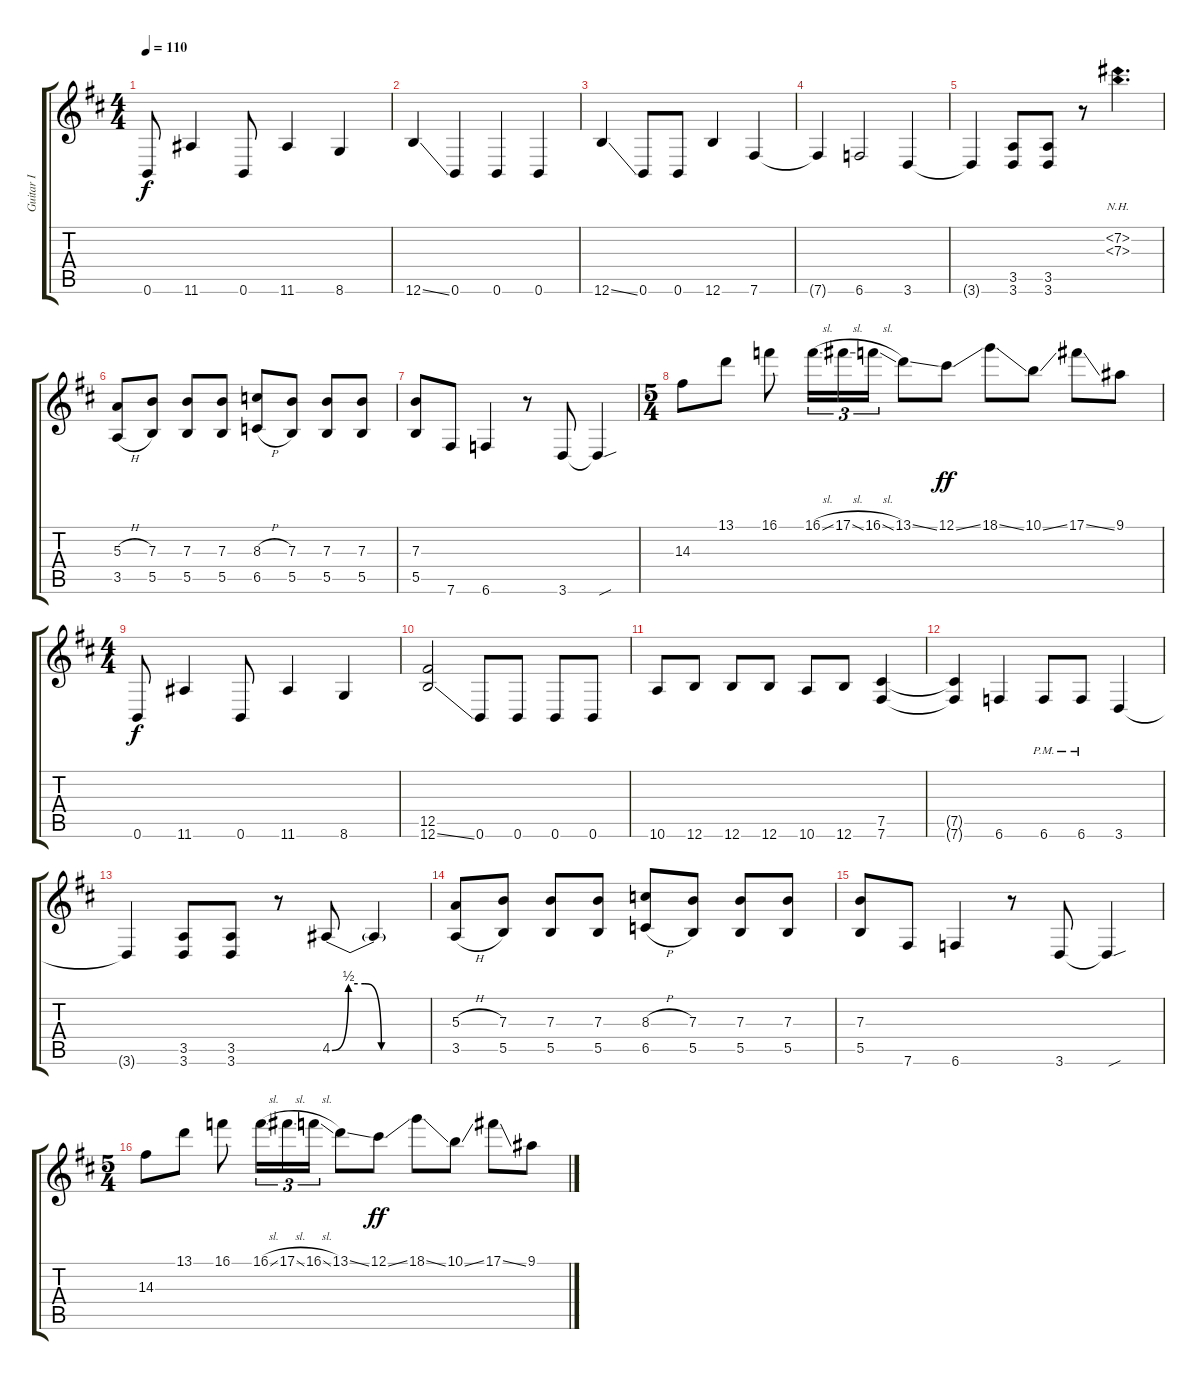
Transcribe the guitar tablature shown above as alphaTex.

\track ("Guitar I" "Guitar I") {instrument overdrivenguitar}
\staff {score tabs}
\tuning (Db4 Ab3 E3 B2 Gb2 B1) {hide}
\ts (4 4)
\tempo 110
\clef g2
\ks bminor
0.6.8{dy f} 11.6.4 0.6.8 11.6.4 8.6.4 |
12.6{ss}.4 0.6.4 0.6.4 0.6.4 |
12.6{ss}.4 0.6.8 0.6.8 12.6.4 7.6.4 |
7.6{t}.4 6.6.2 3.6.4 |
3.6{t}.4 (3.5 3.6).8 (3.5 3.6).8 r.8 (7.2{nh} 7.3{nh}).4{d} |
(5.3{h} 3.5{h}).8 (7.3 5.5).8 (7.3 5.5).8 (7.3 5.5).8 (8.3{h} 6.5{h}).8 (7.3 5.5).8 (7.3 5.5).8 (7.3 5.5).8 |
(7.3 5.5).8 7.6.8 6.6.4 r.8 3.6.8 3.6{sou t}.4 |
\ts (5 4)
14.3.8 13.1.8 16.1.8 16.1{sl}.16{tu (3 2)} 17.1{sl}.16{tu (3 2)} 16.1{sl}.16{tu (3 2)} 13.1{ss}.8 12.1{ss}.8{dy ff} 18.1{ss}.8 10.1{ss}.8 17.1{ss}.8 9.1.8 |
\ts (4 4)
0.6.8{dy f} 11.6.4 0.6.8 11.6.4 8.6.4 |
(12.5 12.6{ss}).2 0.6.8 0.6.8 0.6.8 0.6.8 |
10.6.8 12.6.8 12.6.8 12.6.8 10.6.8 12.6.8 (7.5 7.6).4 |
(7.5{t} 7.6{t}).4 6.6.4 6.6{pm}.8 6.6{pm}.8 3.6.4 |
3.6{t}.4 (3.5 3.6).8 (3.5 3.6).8 r.8 4.5{be (custom 0 0 10 2 20 2 30 0 60 0)}.8 4.5{t}.4 |
(5.3{h} 3.5{h}).8 (7.3 5.5).8 (7.3 5.5).8 (7.3 5.5).8 (8.3{h} 6.5{h}).8 (7.3 5.5).8 (7.3 5.5).8 (7.3 5.5).8 |
(7.3 5.5).8 7.6.8 6.6.4 r.8 3.6.8 3.6{sou t}.4 |
\ts (5 4)
14.3.8 13.1.8 16.1.8 16.1{sl}.16{tu (3 2)} 17.1{sl}.16{tu (3 2)} 16.1{sl}.16{tu (3 2)} 13.1{ss}.8 12.1{ss}.8{dy ff} 18.1{ss}.8 10.1{ss}.8 17.1{ss}.8 9.1.8
